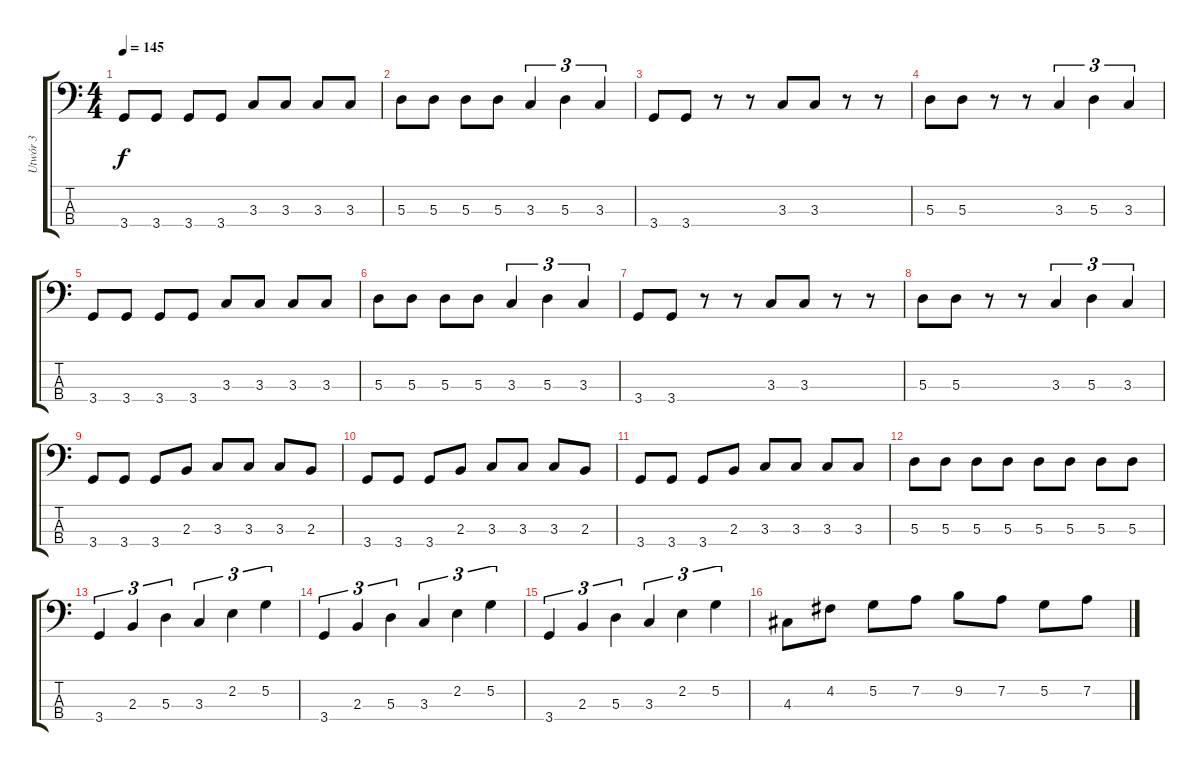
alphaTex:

\track ("Utwór 3" "Utwór 3") {instrument electricbassfinger}
\staff {score tabs}
\tuning (G2 D2 A1 E1) {hide}
\ts (4 4)
\tempo 145
\clef f4
\ks c
3.4.8{dy f} 3.4.8 3.4.8 3.4.8 3.3.8 3.3.8 3.3.8 3.3.8 |
5.3.8 5.3.8 5.3.8 5.3.8 3.3.4{tu (3 2)} 5.3.4{tu (3 2)} 3.3.4{tu (3 2)} |
3.4.8 3.4.8 r.8 r.8 3.3.8 3.3.8 r.8 r.8 |
5.3.8 5.3.8 r.8 r.8 3.3.4{tu (3 2)} 5.3.4{tu (3 2)} 3.3.4{tu (3 2)} |
3.4.8 3.4.8 3.4.8 3.4.8 3.3.8 3.3.8 3.3.8 3.3.8 |
5.3.8 5.3.8 5.3.8 5.3.8 3.3.4{tu (3 2)} 5.3.4{tu (3 2)} 3.3.4{tu (3 2)} |
3.4.8 3.4.8 r.8 r.8 3.3.8 3.3.8 r.8 r.8 |
5.3.8 5.3.8 r.8 r.8 3.3.4{tu (3 2)} 5.3.4{tu (3 2)} 3.3.4{tu (3 2)} |
3.4.8 3.4.8 3.4.8 2.3.8 3.3.8 3.3.8 3.3.8 2.3.8 |
3.4.8 3.4.8 3.4.8 2.3.8 3.3.8 3.3.8 3.3.8 2.3.8 |
3.4.8 3.4.8 3.4.8 2.3.8 3.3.8 3.3.8 3.3.8 3.3.8 |
5.3.8 5.3.8 5.3.8 5.3.8 5.3.8 5.3.8 5.3.8 5.3.8 |
3.4.4{tu (3 2)} 2.3.4{tu (3 2)} 5.3.4{tu (3 2)} 3.3.4{tu (3 2)} 2.2.4{tu (3 2)} 5.2.4{tu (3 2)} |
3.4.4{tu (3 2)} 2.3.4{tu (3 2)} 5.3.4{tu (3 2)} 3.3.4{tu (3 2)} 2.2.4{tu (3 2)} 5.2.4{tu (3 2)} |
3.4.4{tu (3 2)} 2.3.4{tu (3 2)} 5.3.4{tu (3 2)} 3.3.4{tu (3 2)} 2.2.4{tu (3 2)} 5.2.4{tu (3 2)} |
4.3.8 4.2.8 5.2.8 7.2.8 9.2.8 7.2.8 5.2.8 7.2.8
